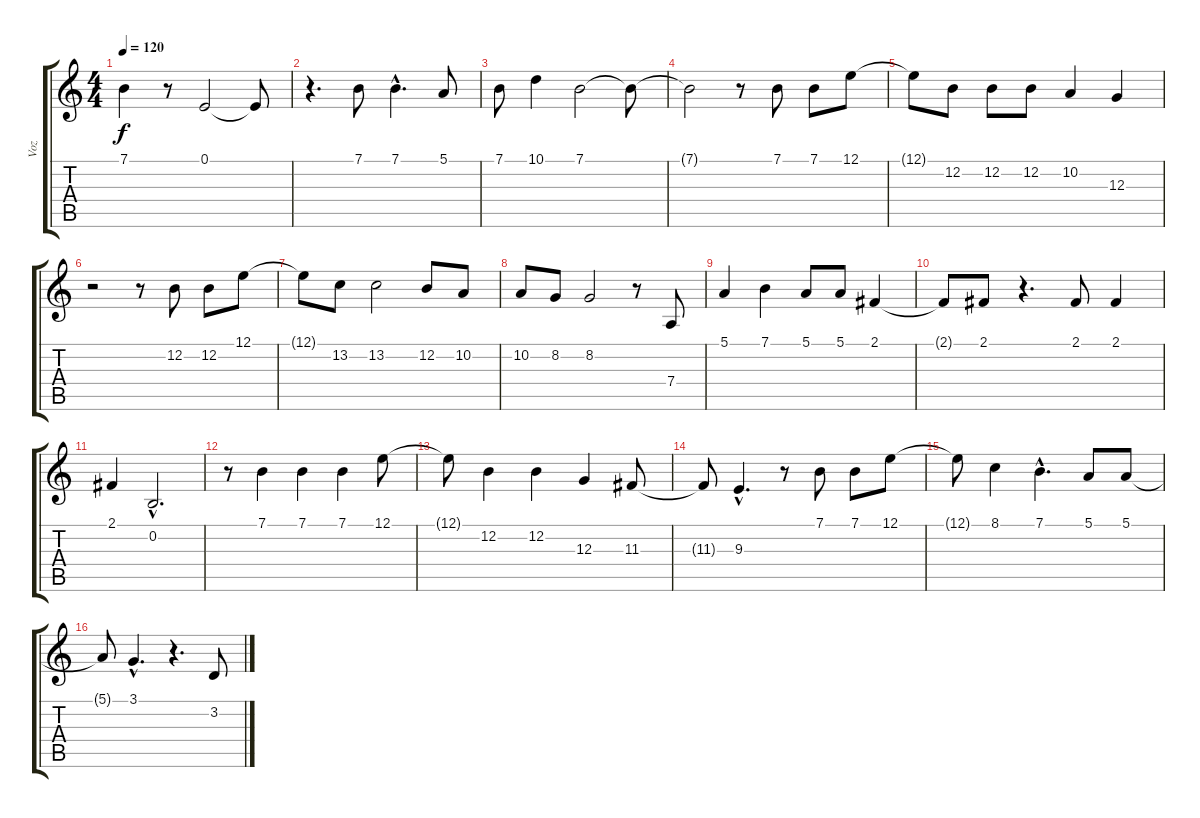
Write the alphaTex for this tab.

\track ("Voz" "Voz") {instrument synthbrass1}
\staff {score tabs}
\tuning (E4 B3 G3 D3 A2 E2) {hide}
\ts (4 4)
\tempo 120
\clef g2
\ks c
7.1{t}.4{dy f} r.8 0.1.2 0.1{t}.8 |
r.4{d} 7.1.8 7.1{hac}.4{d} 5.1.8 |
7.1.8 10.1.4 7.1.2 7.1{t}.8 |
7.1{t}.2 r.8 7.1.8 7.1.8 12.1.8 |
12.1{t}.8 12.2.8 12.2.8 12.2.8 10.2.4 12.3.4 |
r.2 r.8 12.2.8 12.2.8 12.1.8 |
12.1{t}.8 13.2.8 13.2.2 12.2.8 10.2.8 |
10.2.8 8.2.8 8.2.2 r.8 7.4.8 |
5.1.4 7.1.4 5.1.8 5.1.8 2.1.4 |
2.1{t}.8 2.1.8 r.4{d} 2.1.8 2.1.4 |
2.1.4 0.2{hac}.2{d} |
r.8 7.1.4 7.1.4 7.1.4 12.1.8 |
12.1{t}.8 12.2.4 12.2.4 12.3.4 11.3.8 |
11.3{t}.8 9.3{hac}.4{d} r.8 7.1.8 7.1.8 12.1.8 |
12.1{t}.8 8.1.4 7.1{hac}.4{d} 5.1.8 5.1.8 |
5.1{t}.8 3.1{hac}.4{d} r.4{d} 3.2.8
